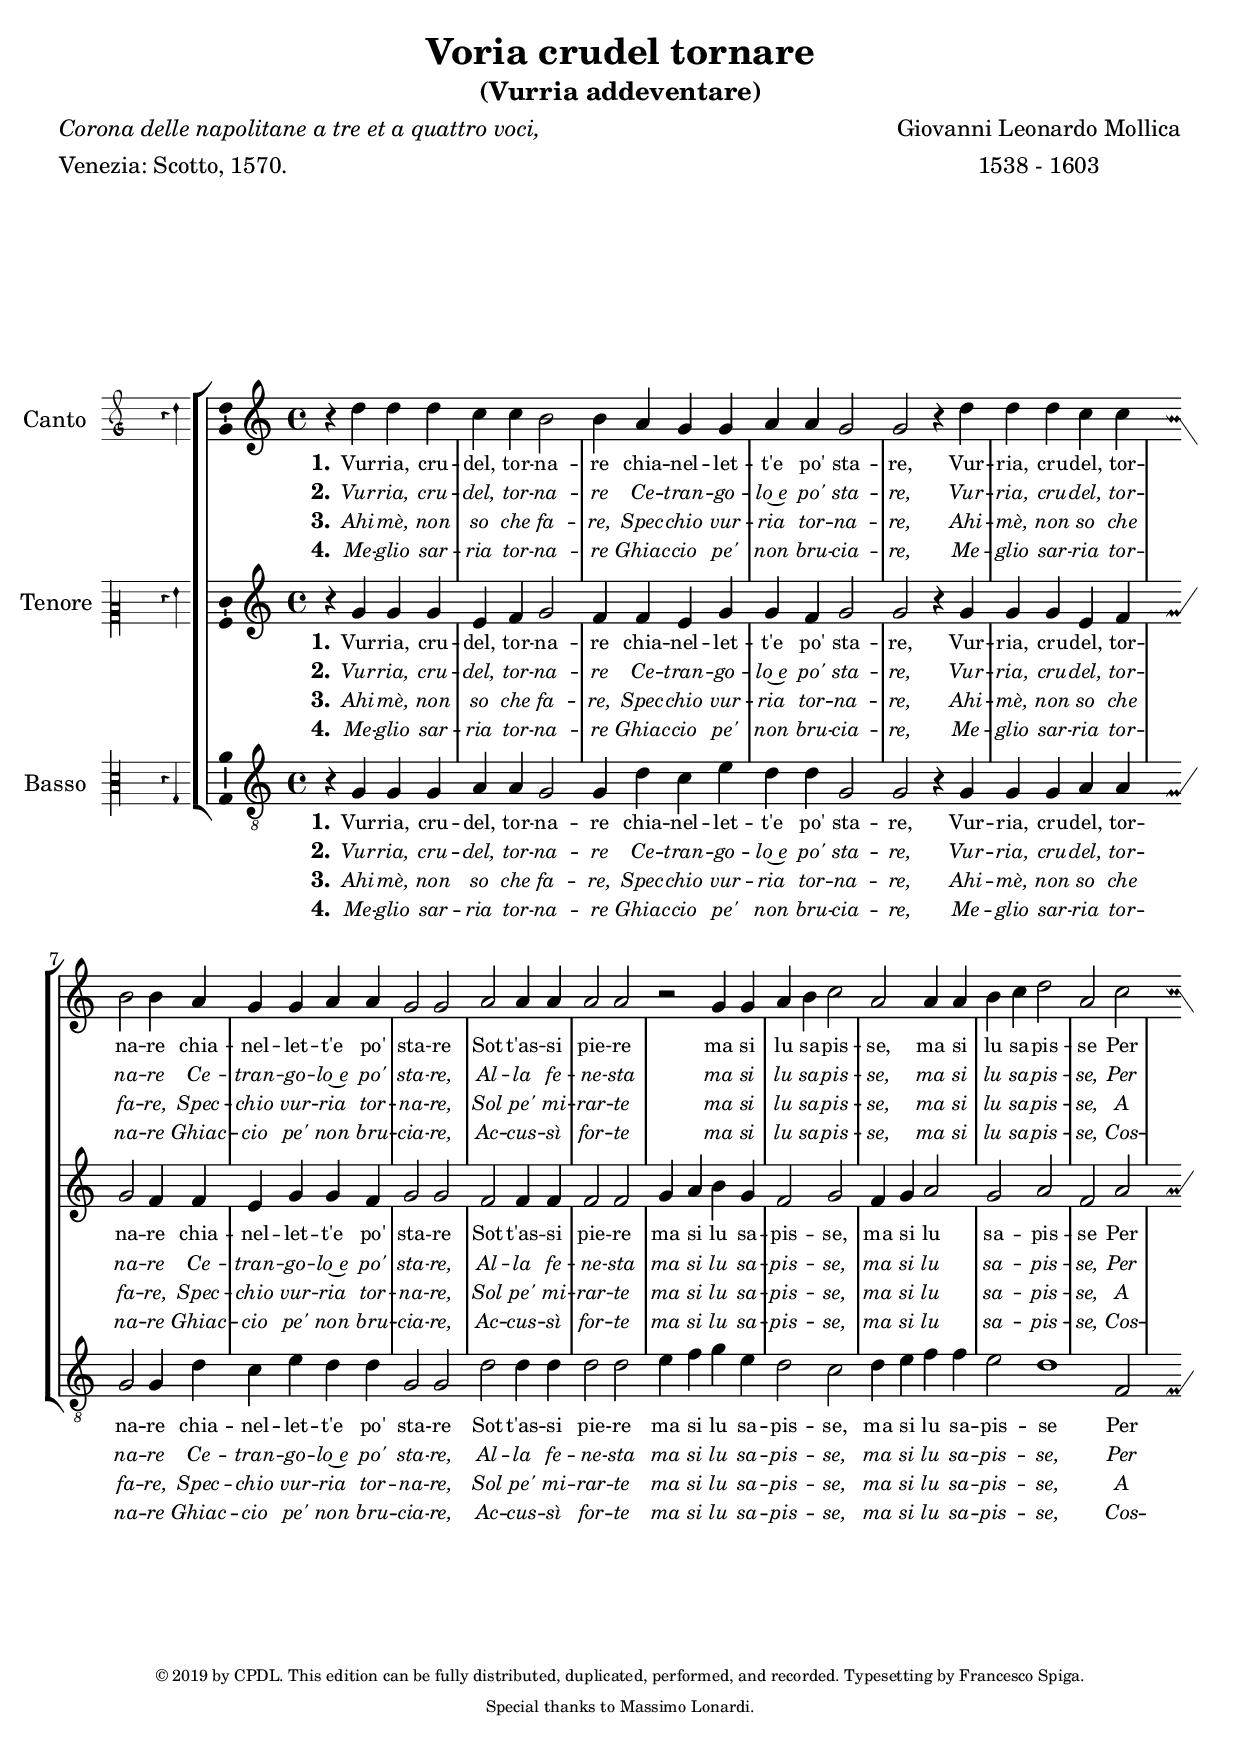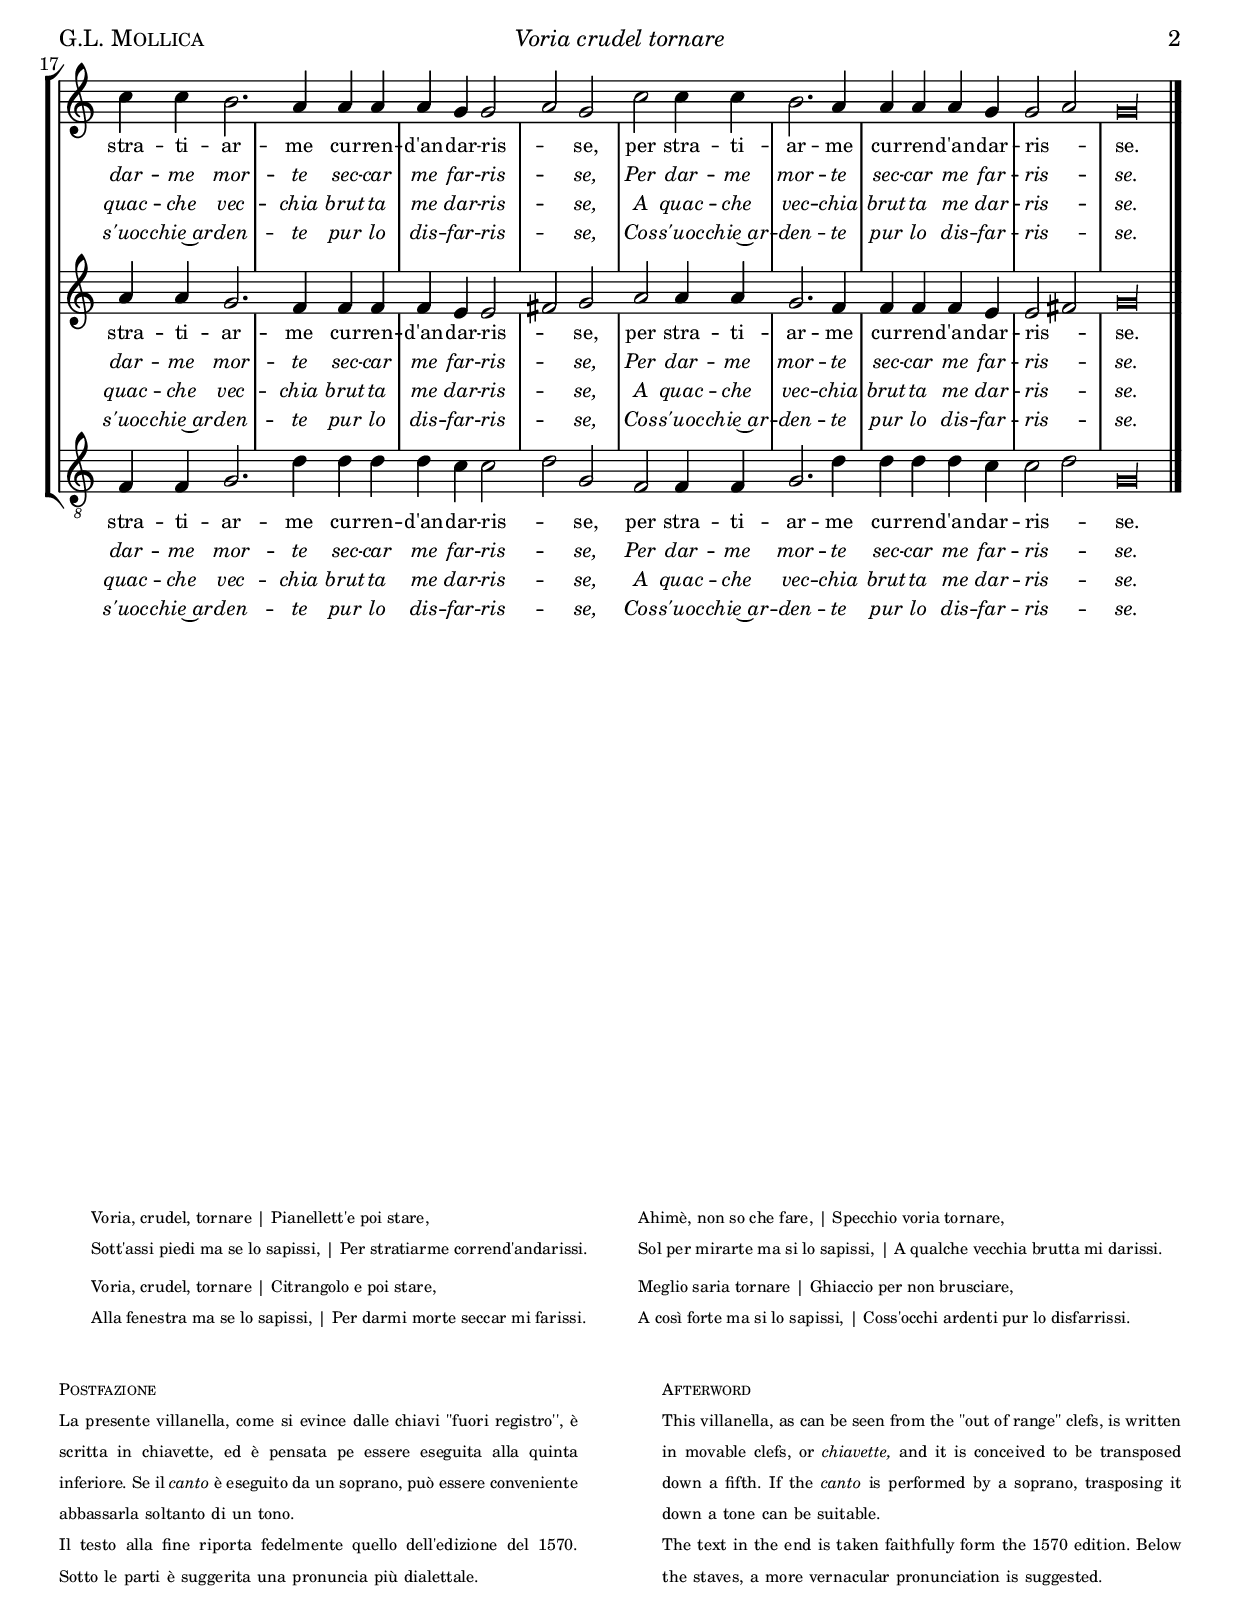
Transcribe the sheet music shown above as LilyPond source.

% Created on Mon Apr 25 18:01:47 CEST 2011
\version "2.18.2"



ss = \once \set suggestAccidentals = ##t

incipit =
#(define-music-function (parser location incipit-music) (ly:music?)
#{
\once \override Staff.InstrumentName.self-alignment-X = #RIGHT
\once \override Staff.InstrumentName.self-alignment-Y = ##f
\once \override Staff.InstrumentName.padding = #0.3
\once \override Staff.InstrumentName.stencil =
#(lambda (grob)
(let* ((instrument-name (ly:grob-property grob 'long-text)))
(set! (ly:grob-property grob 'long-text)
#{ \markup
\score
{
{ \context MensuralStaff \with {
instrumentName = #instrument-name
\remove "Time_signature_engraver"
} $incipit-music
}

\layout { $(ly:grob-layout grob)
line-width = \indent
indent =
% primitive-eval is probably easiest for
% escaping lexical closure and evaluating
% everything respective to (current-module).
#(primitive-eval
'(or (false-if-exception (- indent incipit-width))
(* 0.5 indent)))
ragged-right = ##f
ragged-last = ##f
system-count = #1 }
}
#})
(system-start-text::print grob)))
#}) 

htitle=\markup \italic {"Voria crudel tornare"}
hcomposer=\markup { \smallCaps "G.L. Mollica" }
corsivo=\override LyricText.font-shape = #'italic
tondo =\revert Lyrics.LyricText.font-shape

global = {
  
  \autoBeamOff
  \override Staff.BarLine #'transparent = ##t
  \key g \mixolydian
  \override NoteHead #'style = #'baroque
  
   \repeat unfold 25 { \skip 1  }
   
 
  % the final bar line is not interrupted
  \revert Staff.BarLine #'transparent
   
  
  
  
  \bar "|."  \stopStaff
  
  
  
  
}

staffSoprano = 
	
	\relative c'' {
		\time 4/4
	\override Score.MetronomeMark #'stencil = ##f
	
	%\set Staff.instrumentName = "Canto "
	\set Staff.midiInstrument = "orchestral harp"
	
	\clef treble
	

r4 d d d
c c b2
b4 a g g
a a g2
g2 r4 d' d d
c c b2
b4 a g g
a a g2
g2
a2 a4 a
a2 a
r2 g4 g a b
c2 a
a4 a b c
d2 a
c2 c4 c
b2. a4
a a a g
g2 a
g2 c2 c4 c
b2. a4
a a a g
g2 a
g\longa*1/4


 
                    
                    
  } 
  	
	


staffAlto = 
	
	\relative c'' { 
		%\set Staff.instrumentName = "Tenore"
	\set Staff.midiInstrument = "orchestral harp"
	
	\clef treble
	
	r4 g g g
	e f g2
	f4 f e g
	g f g2
	g r4 g g g
	e f g2
	f4 f e g
	g f g2
	g 
	f2 f4 f
	f2 f
	g4 a b g
	f2 g
	f4 g a2
	g a
	f2 a
	a4 a g2.
	f4 f f
	f4 e e2
	fis g
	a
	a4 a g2.
	f4 f f
	f4 e e2
	fis g\longa*1/4
	
	
	
	


 
	}


staffTenor = 
	
	\relative c' {
		
		%\set Staff.instrumentName = "Tenore"
	\set Staff.midiInstrument = "orchestral harp"
	
	\clef "G_8"
	
        r4 g4 g g
        a a g2
        g4 d' c e 
        d4 d g,2
        g r4 g4 
        g g
        a a g2
        g4 d' c e 
        d4 d g,2
        g d'2
        d4 d d2
        d e4 f
        g e d2
        c2 d4 e
        f f e2
        d1
        f,2 f4 f
        g2. d'4
        d d d c
        c2 d
        g, f2
        f4 f g2.
        d'4 d d
        d c c2
        d
        g,\longa*1/4
	
 
  
	}






testoa = \lyricmode { \set stanza = "1."
                      

Vur -- ria, cru -- del, tor -- na -- re
chia -- nel -- let -- t'e po' sta -- re,
Vur -- ria, cru -- del, tor -- na -- re
chia -- nel -- let -- t'e po' sta -- re
Sot -- t'as -- si pie -- re ma si lu sa -- pis -- se,
ma si lu sa -- pis -- se
Per stra -- ti -- ar -- me cur -- ren -- d'an -- dar -- ris -- _ se,
per stra -- ti -- ar -- me cur -- ren -- d'an -- dar -- ris -- _ se.
 

    
}


testoaa = \lyricmode { \set stanza = "2." \corsivo
                       

  Vur -- ria, cru -- del, tor -- na -- re
  Ce -- tran -- go -- lo~e po' sta -- re,
   Vur -- ria, cru -- del, tor -- na -- re
  Ce -- tran -- go -- lo~e po' sta -- re,
   Al -- la fe -- ne -- sta ma si lu sa -- pis -- se,
   ma si lu sa -- pis -- se,
   Per dar -- me mor -- te sec -- car me far -- ris -- _ se,
   Per dar -- me mor -- te sec -- car me far -- ris -- _ se.
 
 
 
                       
}

testoaaa = \lyricmode { 
  
\set stanza = "3." \corsivo

  Ahi -- mè, non so che fa -- re,
  Spec -- chio vur -- ria tor -- na -- re,
  Ahi -- mè, non so che fa -- re,
  Spec -- chio vur -- ria tor -- na -- re,
   Sol pe' mi -- rar -- te ma si lu sa -- pis -- se,
   ma si lu sa -- pis -- se,
   A quac -- che vec -- chia brut -- ta me dar -- ris -- _ se,
    A quac -- che vec -- chia brut -- ta me dar -- ris -- _ se.



                       
}


testoaaaa = \lyricmode { 
  
\set stanza = "4." \corsivo
 
  Me -- glio sar -- ria tor -- na -- re
  Ghiac -- cio pe' non bru -- cia -- re,
  Me -- glio sar -- ria tor -- na -- re
  Ghiac -- cio pe' non bru -- cia -- re,
  Ac -- cus -- sì for -- te ma si lu sa -- pis -- se,
   ma si lu sa -- pis -- se,
   Cos -- s'uoc -- chie~ar -- den -- te pur lo dis -- far -- ris -- _ se,
   Cos -- s'uoc -- chie~ar -- den -- te pur lo dis -- far -- ris -- _ se.



                       
}



testob = \lyricmode { 
    
\set stanza = "1."



 
  
}

testobb = \lyricmode { \corsivo
                       
\set stanza = "2."




                       
}

testobbb = \lyricmode { 
  
  
  \set stanza = "3."
  \corsivo
  

  

  
}


testobbbb = \lyricmode { 
  
  
  \set stanza = "4."
  \corsivo


  
}


testoc = \lyricmode {
  
\set stanza = "1."



    
}

testocc = \lyricmode { \set stanza = "2." \corsivo
  

                       
  
  
    
}

testoccc = \lyricmode { \set stanza = "3." \corsivo
  

    
}

testocccc = \lyricmode { \set stanza = "4." \corsivo
  

    
}


incipitcantus=\new MensuralVoice = "incipitcantus" <<
s1
{ \relative c'' {
\clef "petrucci-g"
\key g \mixolydian
r4 d4
  }
}
>>

incipitaltus=\new MensuralVoice = "incipitcantusII" <<
s1

{ \relative c'' {
\clef "petrucci-c2"
\key g \mixolydian
r4 g4 
  }
}
>>

incipittenor=\new MensuralVoice = "incipitaltus" <<
s1

{ \relative c' {
\clef "petrucci-c3"
\key g \mixolydian
r4 g4

  }
}
>>



\book {

\paper{
	evenHeaderMarkup=\markup  \fill-line { \hcomposer \htitle \fromproperty #'page:page-number-string   }
	oddHeaderMarkup= \markup  \fill-line { \on-the-fly #not-first-page \fromproperty #'page:page-number-string \on-the-fly #not-first-page \htitle \on-the-fly #not-first-page \hcomposer   }
	system-system-spacing =
	#'((basic-distance . 10) (minimum-distance . 0) (padding . 3))
  }

	
\header {
	title = "Voria crudel tornare"
	subtitle = "(Vurria addeventare)"
	composer = \markup \center-column { "Giovanni Leonardo Mollica" "1538 - 1603" }
	poet = \markup \left-column { \line {\italic "Corona delle napolitane a tre et a quattro voci," } \line{ Venezia: Scotto, 1570.} }
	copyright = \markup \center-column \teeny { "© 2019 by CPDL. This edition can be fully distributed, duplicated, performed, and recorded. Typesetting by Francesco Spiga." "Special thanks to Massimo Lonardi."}
	
}


\score { 
  
<<
	\new StaffGroup = choirStaff 	<<
	  
		  \new Voice = "cantus" <<
		          \global
		           \set Staff.instrumentName =  #"Canto  "
		           \incipit \incipitcantus
		           \staffSoprano
		            >>
		               
		           \new Lyrics \lyricsto "cantus" { \testoa } 
		           \new Lyrics \lyricsto "cantus" { \testoaa }
		           \new Lyrics \lyricsto "cantus" { \testoaaa }
		           \new Lyrics \lyricsto "cantus" { \testoaaaa }
		        
		     
		  \new Voice = "altus" <<
		          \global
		           \set Staff.instrumentName = #"Tenore "
		           \incipit \incipitaltus
		           \staffAlto
		            >>
		               
		           \new Lyrics \lyricsto "altus" {\testoa }
		           \new Lyrics \lyricsto "altus" {\testoaa }
		           \new Lyrics \lyricsto "altus" {\testoaaa }
		           \new Lyrics \lyricsto "altus" {\testoaaaa }
		           
		  
		   \new Voice = "tenor" <<
		          \global
		           \set Staff.instrumentName =  #"Basso  "
		           \incipit \incipittenor
		           \staffTenor
		            >>
		               
		           \new Lyrics \lyricsto "tenor" {\testoa }
		           \new Lyrics \lyricsto "tenor" {\testoaa }
		           \new Lyrics \lyricsto "tenor" {\testoaaa }
		           \new Lyrics \lyricsto "tenor" {\testoaaaa }
		          
		
		  
	>>
         >>
         
 \layout {    ragged-last=##f
  	  indent = 2.5\cm
  	  incipit-width = 1.5\cm
  	  
  	  \context {
         \Score
         
         
       }
 \context {
      \Staff
      \consists Custos_engraver
      \override Custos #'style = #'mensural
   
    
    }
    
    \context {
    \Voice
    \consists "Ambitus_engraver"
  }
    
    \context {
      \Lyrics
      % **** Prevents lyrics from running too close together
      \override LyricSpace #'minimum-distance = #0.6
      % **** Makes the text of lyrics a little smaller
      \override LyricText #'font-size = #-1
      % **** Moves lines of lyrics closer together
      \override VerticalAxisGroup #'minimum-Y-extent = #'(-1 . 1)
    }
  }
}

\score {
  
 <<
   
   \new Staff \transpose g d \staffSoprano
    \new Staff \transpose g d \staffAlto
     \new Staff \transpose g d \staffTenor
 >>
   
   \midi { \context {
      \Score
      tempoWholesPerMinute = #(ly:make-moment 38 1)
    }
  
}

}
         
  

	
 
	
	

	


\markup { \teeny
  \fill-line {
    \hspace #0.1 % moves the column off the left margin;
     % can be removed if space on the page is tight
     \column {
      \line  { 
        \column {
       "Voria, crudel, tornare | Pianellett'e poi stare,"
"Sott'assi piedi ma se lo sapissi, | Per stratiarme corrend'andarissi."
			
        }
      }
      \combine \null \vspace #0.1 % adds vertical spacing between verses
      \line { 
        \column {
          

     "Voria, crudel, tornare | Citrangolo e poi stare,"
   "Alla fenestra ma se lo sapissi, | Per darmi morte seccar mi farissi."


        }
      }
      
       
    }
    \hspace #0.1 % adds horizontal spacing between columns;
    \column {
      \line { 
        \column {
         
        "Ahimè, non so che fare, | Specchio voria tornare,"
   "Sol per mirarte ma si lo sapissi, | A qualche vecchia brutta mi darissi."


        }
      }
      \combine \null \vspace #0.1 % adds vertical spacing between verses
      \line { 
        \column {
         

      "Meglio saria tornare | Ghiaccio per non brusciare,"
   "A così forte ma si lo sapissi, | Coss'occhi ardenti pur lo disfarrissi."


        }
      }
      
           
      
      
    }
  \hspace #0.1 % gives some extra space on the right margin;
  % can be removed if page space is tight
  }
}

\markup { \vspace #2 \teeny 
	
	\fill-line {
		
	\column {
		 \override #'(line-width . 50)
		
		\line { \smallCaps { "Postfazione" } }
		\override #'(line-width . 50)
		 \justify { La presente villanella, come si evince dalle chiavi ''fuori registro'', è scritta in chiavette, ed è pensata pe
		            essere eseguita alla quinta inferiore. Se il\italic canto è eseguito da un soprano, può essere
		            conveniente abbassarla soltanto di un tono.
			
			
			} 
			\hspace #0
			\override #'(line-width . 50)
		 \justify {
		   
		Il testo alla fine riporta fedelmente quello dell'edizione del 1570. Sotto le parti è suggerita una pronuncia
		più dialettale.
		            
			} 
			
		
		
		
	}
	
	\column {
		 \override #'(line-width . 50)
		\line { \smallCaps { "Afterword" } }
		\override #'(line-width . 50)
		\justify { This villanella, as can be seen from the ''out of range'' clefs, is written in movable clefs, 
		           or\italic chiavette, and it is conceived to be transposed down a fifth. If the\italic canto is performed by a 
		           soprano, trasposing it down a tone can be suitable.
			
			
			
		}
		\hspace #0
		\override #'(line-width . 50)
		\justify { 
		  
		The text in the end is taken faithfully form the 1570 edition. Below the staves, a more vernacular pronunciation is suggested.
		}
		
		
	}
		
	}
	
	
}

}